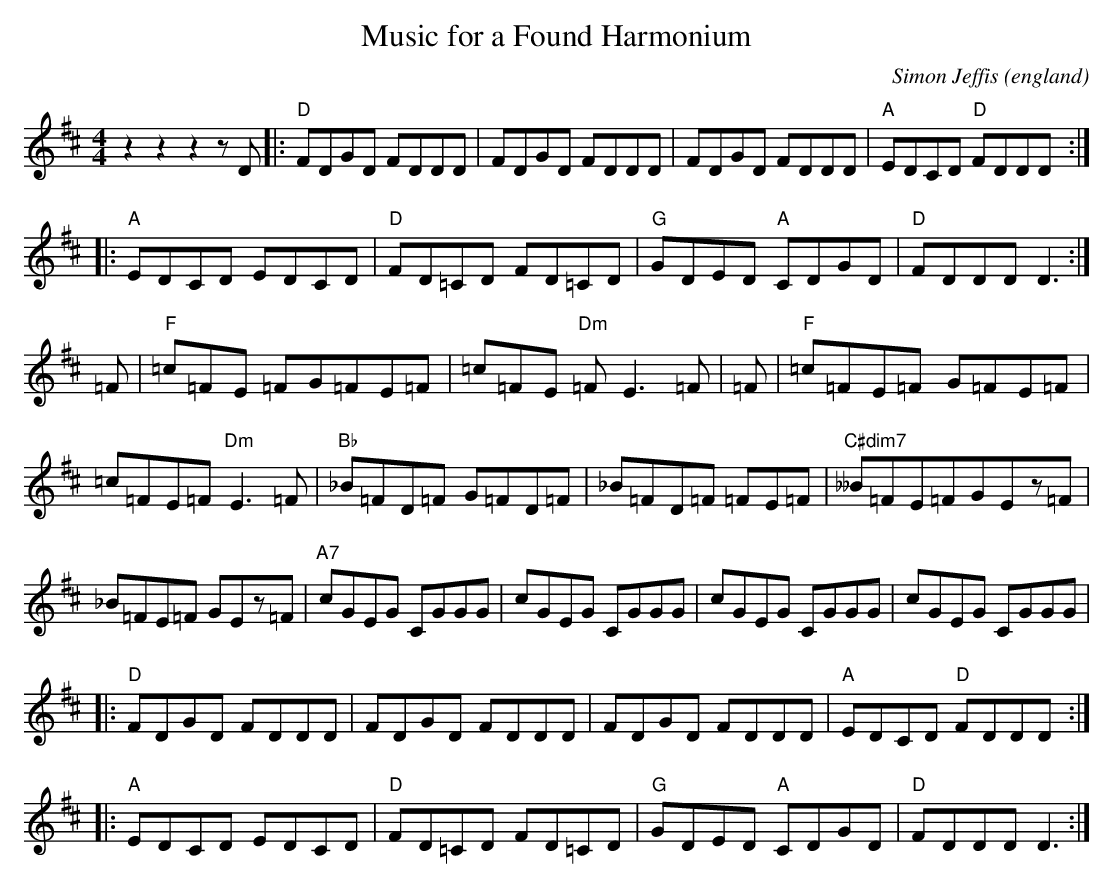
X:1
T:Music for a Found Harmonium
O:england
M:4/4
L:1/8
C:Simon Jeffis
K:D
z2z2z2zD|:"D"FDGD FDDD|FDGD FDDD|FDGD FDDD|"A"EDCD "D"FDDD:|
|:"A"EDCD EDCD|"D"FD=CD FD=CD|"G"GDED "A"CDGD|"D"FDDD D3:|
=F|"F"=c=FE =FG=FE=F|=c=FE "Dm"=FE3=F|=F|"F"=c=FE=F G=FE=F|
=c=FE=F"Dm"E3=F|"Bb"_B=FD=F G=FD=F|_B=FD=F =FE=F|"C#dim7"__B=FE=FGEz=F|
_B=FE=F GEz=F|"A7"cGEG CGGG|cGEG CGGG|cGEG CGGG|cGEG CGGG|
|:"D"FDGD FDDD|FDGD FDDD|FDGD FDDD|"A"EDCD "D"FDDD:|
|:"A"EDCD EDCD|"D"FD=CD FD=CD|"G"GDED "A"CDGD|"D"FDDD D3:|
